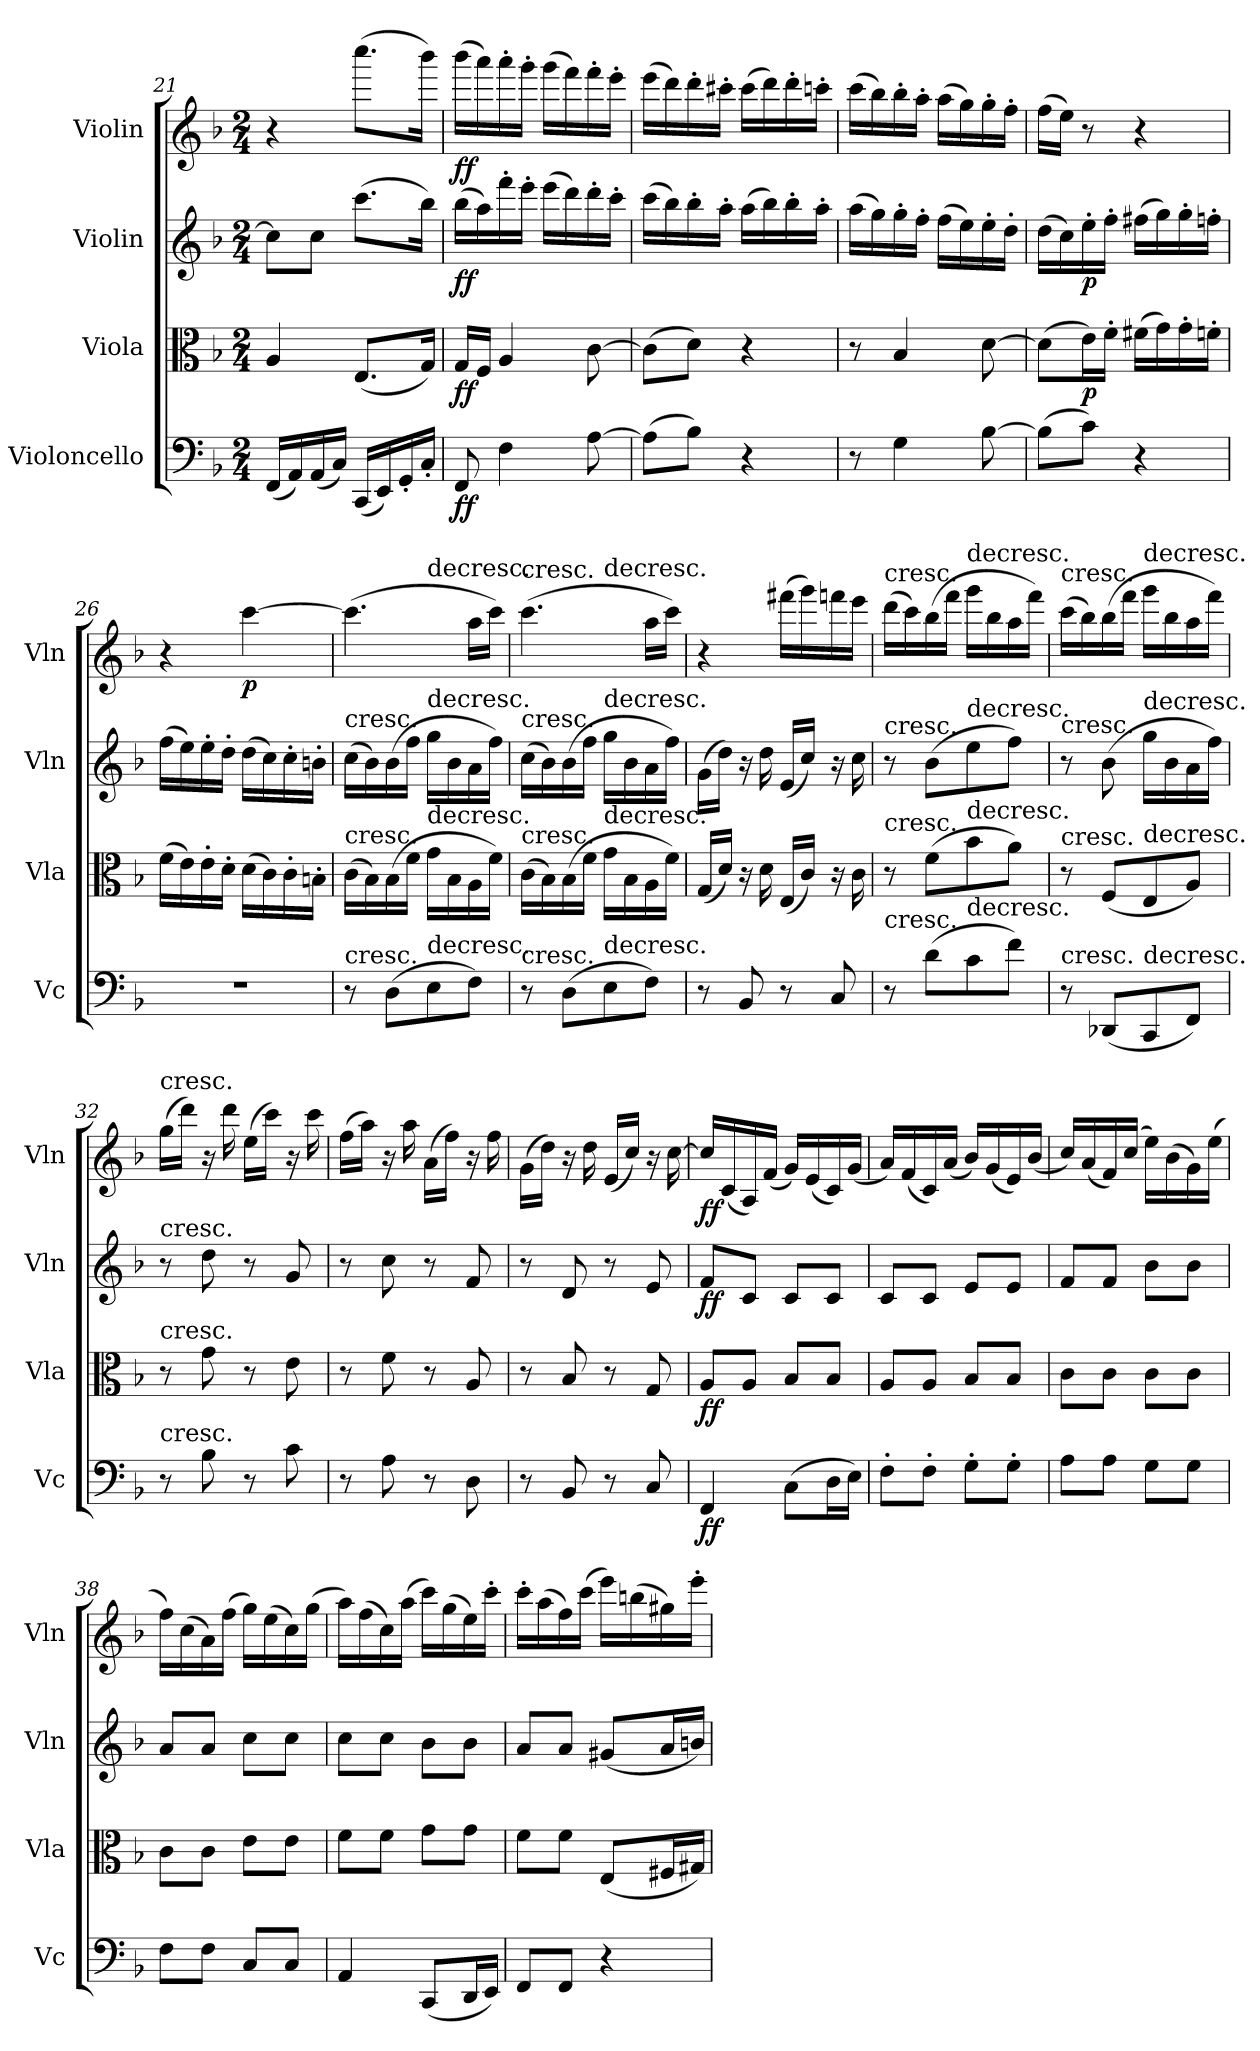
**kern	**dynam	**kern	**dynam	**kern	**dynam	**kern	**dynam
*part4	*part4	*part3	*part3	*part2	*part2	*part1	*part1
*staff4	*staff4	*staff3	*staff3	*staff2	*staff2	*staff1	*staff1
*I"Violoncello	*	*I"Viola	*	*I"Violin	*	*I"Violin	*
*I'Vc	*	*I'Vla	*	*I'Vln	*	*I'Vln	*
*clefF4	*	*clefC3	*	*clefG2	*	*clefG2	*
*k[b-]	*	*k[b-]	*	*k[b-]	*	*k[b-]	*
*M2/4	*	*M2/4	*	*M2/4	*	*M2/4	*
=21	=21	=21	=21	=21	=21	=21	=21
(16FF/LL	.	4A/	.	8cc\L]	.	4r	.
16AA/)	.	.	.	.	.	.	.
(16AA/	.	.	.	8cc\J	.	.	.
16C/JJ)	.	.	.	.	.	.	.
(16CC/LL	.	(8.E/L	.	(8.ccc\L	.	(8.cccc\L	.
16EE/)	.	.	.	.	.	.	.
16GG'/	.	.	.	.	.	.	.
16C'/JJ	.	16G/Jk)	.	16bb-\Jk)	.	16bbb-\Jk)	.
=22	=22	=22	=22	=22	=22	=22	=22
8FF/	ff	16G/LL	ff	(16bb-\LL	ff	(16bbb-\LL	ff
.	.	16F/JJ	.	16aa\)	.	16aaa\)	.
4F\	.	4A/	.	16fff'\	.	16aaa'\	.
.	.	.	.	16eee'\JJ	.	16ggg'\JJ	.
.	.	.	.	(16eee\LL	.	(16ggg\LL	.
.	.	.	.	16ddd\)	.	16fff\)	.
[8A\	.	[8c\	.	16ddd'\	.	16fff'\	.
.	.	.	.	16ccc'\JJ	.	16eee'\JJ	.
=23	=23	=23	=23	=23	=23	=23	=23
(8A\L]	.	(8c\L]	.	(16ccc\LL	.	(16eee\LL	.
.	.	.	.	16bb-\)	.	16ddd\)	.
8B-\J)	.	8d\J)	.	16bb-'\	.	16ddd'\	.
.	.	.	.	16aa'\JJ	.	16ccc#X'\JJ	.
4r	.	4r	.	(16aa\LL	.	(16ccc#\LL	.
.	.	.	.	16bb-\)	.	16ddd\)	.
.	.	.	.	16bb-'\	.	16ddd'\	.
.	.	.	.	16aa'\JJ	.	16cccn'\JJ	.
=24	=24	=24	=24	=24	=24	=24	=24
8r	.	8r	.	(16aa\LL	.	(16ccc\LL	.
.	.	.	.	16gg\)	.	16bb-\)	.
4G\	.	4B-/	.	16gg'\	.	16bb-'\	.
.	.	.	.	16ff'\JJ	.	16aa'\JJ	.
.	.	.	.	(16ff\LL	.	(16aa\LL	.
.	.	.	.	16ee\)	.	16gg\)	.
[8B-\	.	[8d\	.	16ee'\	.	16gg'\	.
.	.	.	.	16dd'\JJ	.	16ff'\JJ	.
=25	=25	=25	=25	=25	=25	=25	=25
(8B-\L]	.	(8d\L]	.	(16dd\LL	.	(16ff\LL	.
.	.	.	.	16cc\)	.	16ee\JJ)	.
8c\J)	.	16e\L)	p	16ee'\	p	8r	.
.	.	16f'\JJ	.	16ff'\JJ	.	.	.
4r	.	(16f#X\LL	.	(16ff#X\LL	.	4r	.
.	.	16g\)	.	16gg\)	.	.	.
.	.	16g'\	.	16gg'\	.	.	.
.	.	16fn'\JJ	.	16ffn'\JJ	.	.	.
=26	=26	=26	=26	=26	=26	=26	=26
2r	.	(16f\LL	.	(16ff\LL	.	4r	.
.	.	16e\)	.	16ee\)	.	.	.
.	.	16e'\	.	16ee'\	.	.	.
.	.	16d'\JJ	.	16dd'\JJ	.	.	.
.	.	(16d\LL	.	(16dd\LL	.	[4ccc\	p
.	.	16c\)	.	16cc\)	.	.	.
.	.	16c'\	.	16cc'\	.	.	.
.	.	16Bn'\JJ	.	16bn'\JJ	.	.	.
=27	=27	=27	=27	=27	=27	=27	=27
!	!	!	!	!	!	!LO:TX:t=cresc.	!
!	!	!	!	!LO:TX:t=cresc.	!	!	!
!	!	!LO:TX:t=cresc.	!	!	!	!	!
!LO:TX:t=cresc.	!	!	!	!	!	!	!
*	*	*	*	*	*	*^	*
8r	.	(16c\LL	.	(16cc\LL	.	(4.ccc\]	4ryy	.
.	.	16B-\)	.	16b-\)	.	.	.	.
(8D\L	.	(16B-\	.	(16b-\	.	.	.	.
.	.	16f\JJ	.	16ff\JJ	.	.	.	.
!	!	!	!	!	!	!	!LO:TX:t=decresc.	!
!	!	!	!	!LO:TX:t=decresc.	!	!	!	!
!	!	!LO:TX:t=decresc.	!	!	!	!	!	!
!LO:TX:t=decresc.	!	!	!	!	!	!	!	!
8E\	.	16g\LL	.	16gg\LL	.	.	4ryy	.
.	.	16B-\	.	16b-\	.	.	.	.
8F\J)	.	16A\	.	16a\	.	16aa\LL	.	.
.	.	16f\JJ)	.	16ff\JJ)	.	16ccc\JJ)	.	.
=28	=28	=28	=28	=28	=28	=28	=28	=28
!	!	!	!	!	!	!LO:TX:t=cresc.	!	!
!	!	!	!	!LO:TX:t=cresc.	!	!	!	!
!	!	!LO:TX:t=cresc.	!	!	!	!	!	!
!LO:TX:t=cresc.	!	!	!	!	!	!	!	!
8r	.	(16c\LL	.	(16cc\LL	.	(4.ccc\	4ryy	.
.	.	16B-\)	.	16b-\)	.	.	.	.
(8D\L	.	(16B-\	.	(16b-\	.	.	.	.
.	.	16f\JJ	.	16ff\JJ	.	.	.	.
!	!	!	!	!	!	!	!LO:TX:t=decresc.	!
!	!	!	!	!LO:TX:t=decresc.	!	!	!	!
!	!	!LO:TX:t=decresc.	!	!	!	!	!	!
!LO:TX:t=decresc.	!	!	!	!	!	!	!	!
8E\	.	16g\LL	.	16gg\LL	.	.	4ryy	.
.	.	16B-\	.	16b-\	.	.	.	.
8F\J)	.	16A\	.	16a\	.	16aa\LL	.	.
.	.	16f\JJ)	.	16ff\JJ)	.	16ccc\JJ)	.	.
*	*	*	*	*	*	*v	*v	*
=29	=29	=29	=29	=29	=29	=29	=29
8r	.	(16G/LL	.	(16g\LL	.	4r	.
.	.	16d/JJ)	.	16dd\JJ)	.	.	.
8BB-/	.	16r	.	16r	.	.	.
.	.	16d\	.	16dd\	.	.	.
8r	.	(16E/LL	.	(16e/LL	.	(16fff#X\LL	.
.	.	16c/JJ)	.	16cc/JJ)	.	16ggg\)	.
8C/	.	16r	.	16r	.	16fffn\	.
.	.	16c\	.	16cc\	.	16eee\JJ	.
=30	=30	=30	=30	=30	=30	=30	=30
!	!	!	!	!	!	!LO:TX:t=cresc.	!
!	!	!	!	!LO:TX:t=cresc.	!	!	!
!	!	!LO:TX:t=cresc.	!	!	!	!	!
!LO:TX:t=cresc.	!	!	!	!	!	!	!
8r	.	8r	.	8r	.	(16ddd\LL	.
.	.	.	.	.	.	16ccc\)	.
(8d\L	.	(8f\L	.	(8b-\L	.	(16bb-\	.
.	.	.	.	.	.	16fff\JJ	.
!	!	!	!	!	!	!LO:TX:t=decresc.	!
!	!	!	!	!LO:TX:t=decresc.	!	!	!
!	!	!LO:TX:t=decresc.	!	!	!	!	!
!LO:TX:t=decresc.	!	!	!	!	!	!	!
8c\	.	8b-\	.	8ee\	.	16ggg\LL	.
.	.	.	.	.	.	16bb-\	.
8f\J)	.	8a\J)	.	8ff\J)	.	16aa\	.
.	.	.	.	.	.	16fff\JJ)	.
=31	=31	=31	=31	=31	=31	=31	=31
!	!	!	!	!	!	!LO:TX:t=cresc.	!
!	!	!	!	!LO:TX:t=cresc.	!	!	!
!	!	!LO:TX:t=cresc.	!	!	!	!	!
!LO:TX:t=cresc.	!	!	!	!	!	!	!
8r	.	8r	.	8r	.	(16ccc\LL	.
.	.	.	.	.	.	16bb-\)	.
(8DD-X/L	.	(8F/L	.	(8b-\	.	(16bb-\	.
.	.	.	.	.	.	16fff\JJ	.
!	!	!	!	!	!	!LO:TX:t=decresc.	!
!	!	!	!	!LO:TX:t=decresc.	!	!	!
!	!	!LO:TX:t=decresc.	!	!	!	!	!
!LO:TX:t=decresc.	!	!	!	!	!	!	!
8CC/	.	8E/	.	16gg\LL	.	16ggg\LL	.
.	.	.	.	16b-\	.	16bb-\	.
8FF/J)	.	8A/J)	.	16a\	.	16aa\	.
.	.	.	.	16ff\JJ)	.	16fff\JJ)	.
=32	=32	=32	=32	=32	=32	=32	=32
!	!	!	!	!	!	!LO:TX:t=cresc.	!
!	!	!	!	!LO:TX:t=cresc.	!	!	!
!	!	!LO:TX:t=cresc.	!	!	!	!	!
!LO:TX:t=cresc.	!	!	!	!	!	!	!
8r	.	8r	.	8r	.	(16gg\LL	.
.	.	.	.	.	.	16ddd\JJ)	.
8B-\	.	8g\	.	8dd\	.	16r	.
.	.	.	.	.	.	16ddd\	.
8r	.	8r	.	8r	.	(16ee\LL	.
.	.	.	.	.	.	16ccc\JJ)	.
8c\	.	8e\	.	8g/	.	16r	.
.	.	.	.	.	.	16ccc\	.
=33	=33	=33	=33	=33	=33	=33	=33
8r	.	8r	.	8r	.	(16ff\LL	.
.	.	.	.	.	.	16aa\JJ)	.
8A\	.	8f\	.	8cc\	.	16r	.
.	.	.	.	.	.	16aa\	.
8r	.	8r	.	8r	.	(16a\LL	.
.	.	.	.	.	.	16ff\JJ)	.
8D\	.	8A/	.	8f/	.	16r	.
.	.	.	.	.	.	16ff\	.
=34	=34	=34	=34	=34	=34	=34	=34
8r	.	8r	.	8r	.	(16g\LL	.
.	.	.	.	.	.	16dd\JJ)	.
8BB-/	.	8B-/	.	8d/	.	16r	.
.	.	.	.	.	.	16dd\	.
8r	.	8r	.	8r	.	(16e/LL	.
.	.	.	.	.	.	16cc/JJ)	.
8C/	.	8G/	.	8e/	.	16r	.
.	.	.	.	.	.	[16cc\	.
=35	=35	=35	=35	=35	=35	=35	=35
4FF/	ff	8A/L	ff	8f/L	ff	16cc/LL]	ff
.	.	.	.	.	.	(16c/	.
.	.	8A/J	.	8c/J	.	16A/)	.
.	.	.	.	.	.	(16f/JJ	.
(8C\L	.	8B-/L	.	8c/L	.	16g/LL)	.
.	.	.	.	.	.	(16e/	.
16D\L	.	8B-/J	.	8c/J	.	16c/)	.
16E\JJ)	.	.	.	.	.	(16g/JJ	.
=36	=36	=36	=36	=36	=36	=36	=36
8F'\L	.	8A/L	.	8c/L	.	16a/LL)	.
.	.	.	.	.	.	(16f/	.
8F'\J	.	8A/J	.	8c/J	.	16c/)	.
.	.	.	.	.	.	(16a/JJ	.
8G'\L	.	8B-/L	.	8e/L	.	16b-/LL)	.
.	.	.	.	.	.	(16g/	.
8G'\J	.	8B-/J	.	8e/J	.	16e/)	.
.	.	.	.	.	.	(16b-/JJ	.
=37	=37	=37	=37	=37	=37	=37	=37
8A\L	.	8c\L	.	8f/L	.	16cc/LL)	.
.	.	.	.	.	.	(16a/	.
8A\J	.	8c\J	.	8f/J	.	16f/)	.
.	.	.	.	.	.	(16cc/JJ	.
8G\L	.	8c\L	.	8b-\L	.	16ee\LL)	.
.	.	.	.	.	.	(16b-\	.
8G\J	.	8c\J	.	8b-\J	.	16g\)	.
.	.	.	.	.	.	(16ee\JJ	.
=38	=38	=38	=38	=38	=38	=38	=38
8F\L	.	8c\L	.	8a/L	.	16ff\LL)	.
.	.	.	.	.	.	(16cc\	.
8F\J	.	8c\J	.	8a/J	.	16a\)	.
.	.	.	.	.	.	(16ff\JJ	.
8C/L	.	8e\L	.	8cc\L	.	16gg\LL)	.
.	.	.	.	.	.	(16ee\	.
8C/J	.	8e\J	.	8cc\J	.	16cc\)	.
.	.	.	.	.	.	(16gg\JJ	.
=39	=39	=39	=39	=39	=39	=39	=39
4AA/	.	8f\L	.	8cc\L	.	16aa\LL)	.
.	.	.	.	.	.	(16ff\	.
.	.	8f\J	.	8cc\J	.	16cc\)	.
.	.	.	.	.	.	(16aa\JJ	.
(8CC/L	.	8g\L	.	8b-\L	.	16ccc\LL)	.
.	.	.	.	.	.	(16gg\	.
16DD/L	.	8g\J	.	8b-\J	.	16ee\)	.
16EE/JJ)	.	.	.	.	.	16ccc'\JJ	.
=40	=40	=40	=40	=40	=40	=40	=40
8FF/L	.	8f\L	.	8a/L	.	16ccc'\LL	.
.	.	.	.	.	.	(16aa\	.
8FF/J	.	8f\J	.	8a/J	.	16ff\)	.
.	.	.	.	.	.	(16ccc\JJ	.
4r	.	(8E/L	.	(8g#X/L	.	16eee\LL)	.
.	.	.	.	.	.	(16bbn\	.
.	.	16F#X/L	.	16a/L	.	16gg#X\)	.
.	.	16G#X/JJ)	.	16bn/JJ)	.	16eee'\JJ	.
=	=	=	=	=	=	=	=
*-	*-	*-	*-	*-	*-	*-	*-
